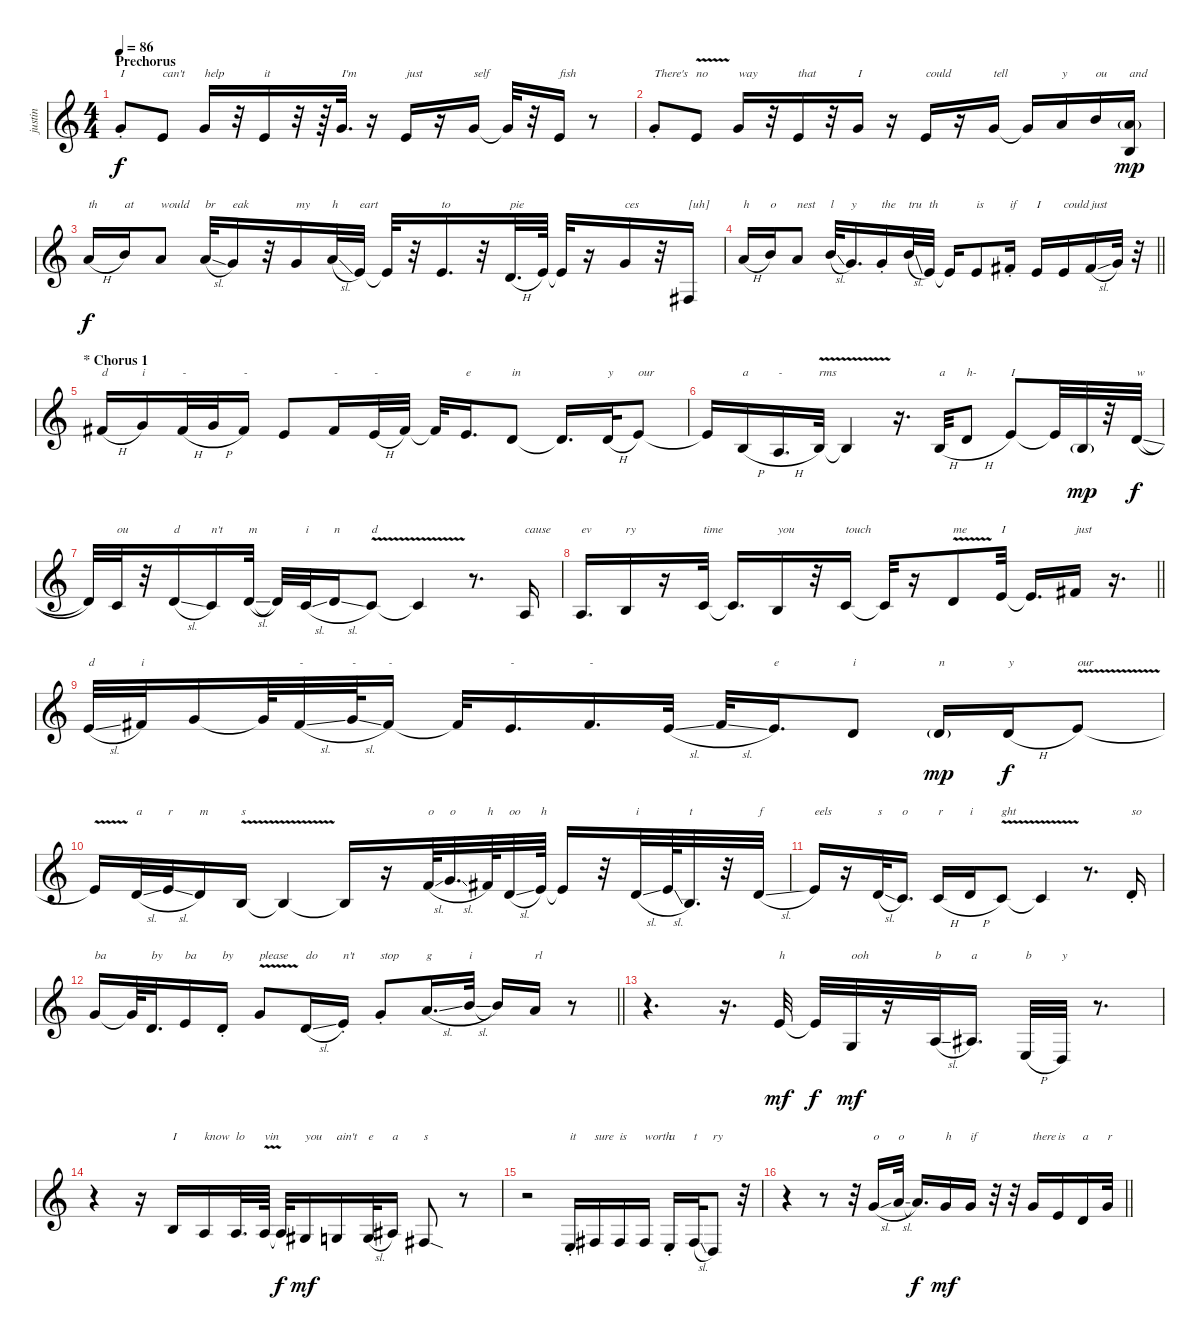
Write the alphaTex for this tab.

\track ("justin" "justin") {instrument lead2sawtooth}
\staff {score}
\tuning (E4 B3 G3 D3 A2 E2) {hide}
\ts (4 4)
\section ("" "Prechorus")
\tempo 86
\clef g2
\ks c
3.1{st}.8{txt "I" dy f} 0.1.8{txt "can't"} 3.1.16{txt "help"} r.32 0.1.16{txt "it"} r.32 r.64 3.1.32{d txt "I'm"} r.16 0.1.16{txt "just"} r.16 3.1.16{txt "self"} 3.1{t}.32 r.32 0.1.16{txt "fish"} r.8 |
3.1{st}.8{txt "There's"} 0.1{v}.8{txt "no"} 3.1.16{txt "way"} r.32 0.1.16{txt "that"} r.32 3.1.16{txt "I"} r.16 0.1.16{txt "could"} r.16 3.1.16{txt "tell"} 3.1{t}.16 5.1.16{txt "y"} 7.1.16{txt "ou"} (5.1{g} 4.3).16{txt "and" dy mp} |
5.1{h}.16{txt "th" dy f} 7.1.16{txt "at"} 5.1.8{txt "would"} 5.1{sl}.32{txt "br"} 3.1.16{txt "eak"} r.32 3.1.16{txt "my"} 5.1{sl}.32{txt "h"} 0.1.32{txt "eart"} 0.1{t}.32 r.32 5.2.16{d txt "to"} r.32 3.2{h}.32{d txt "pie"} 5.2.64 5.2{t}.32 r.16 3.1.16{txt "ces"} r.32 4.4.16{txt "[uh]"} |
\barLineRight lightlight
5.1{h}.16{txt "h"} 7.1.16{txt "o"} 5.1.8{txt "nest"} 7.1{sl}.32{txt "l"} 3.1.16{d txt "y"} 3.1{st}.16{txt "the"} 7.1{sl}.32{txt "tru"} 0.1.32{txt "th"} 0.1{t}.16 5.2.8{txt "is"} 7.2{st}.16{txt "if"} 5.2.16{txt "I"} 5.2.16{txt "could"} 7.2{sl}.16{txt "just"} 8.2.32 r.32 |
\section ("" "* Chorus 1")
7.2{h}.16{txt "d"} 8.2.16{txt "i"} 7.2{h}.32{txt "-"} 8.2{h}.32 7.2.16{txt "-"} 5.2.8 7.2.16{txt "-"} 5.2{h}.32{txt "-"} 7.2.32 7.2{t}.32 5.2.16{d txt "e"} 3.2.8{txt "in"} 3.2{t}.16{d} 3.2{h}.32{txt "y"} 5.2.8{txt "our"} |
5.2{t}.16 4.3{h}.16{txt "a"} 2.3{h}.16{d txt "-"} 4.3{v}.32{txt "rms"} 4.3{t}.4 r.16{d} 0.2{h}.32{txt "a"} 3.2{h}.8{txt "h-"} 5.2.8{txt "I"} 5.2{t}.32 4.3{g}.32{dy mp} r.32 3.2{sl}.32{txt "w" dy f} |
3.2{t}.32 1.2.32{txt "ou"} r.32 3.2{sl}.16{txt "d"} 1.2.16{txt "n't"} 3.2{sl}.32{txt "m"} 3.2{t}.32 1.2{sl}.32{txt "i"} 3.2{sl}.16{txt "n"} 1.2{v}.8{txt "d"} 1.2{t}.4 r.8{d} 2.3.16{txt "cause"} |
\barLineRight lightlight
2.3.16{d txt "ev"} 4.3.16{txt "ry"} r.16 5.3.32{txt "time"} 5.3{t}.16{d} 4.3.16{txt "you"} r.32 5.3.16{txt "touch"} 5.3{t}.32 r.16 3.2{v}.8{txt "me"} 5.2.32{txt "I"} 5.2{t}.16{d} 7.2.16{txt "just"} r.16{d} |
5.2{sl}.32{txt "d"} 7.2.32{txt "i"} 8.2.16 8.2{t}.64 7.2{sl}.32{txt "-"} 8.2{sl}.64{txt "-"} 7.2.16{txt "-"} 7.2{t}.32 5.2.16{d txt "-"} 7.2.16{d txt "-"} 5.2{sl}.32 7.2{sl}.32 5.2.16{d txt "e"} 3.2.8{txt "i"} 3.2{g}.16{txt "n" dy mp} 3.2{h}.16{txt "y" dy f} 5.2{v}.8{txt "our"} |
5.2{t}.16 3.2{sl}.32{txt "a"} 5.2{sl}.32{txt "r"} 3.2.16{txt "m"} 4.3{v}.16{txt "s"} 4.3{t}.4 4.3{t}.16 r.16 6.2{sl}.64{txt "o"} 8.2{sl}.32{d txt "o"} 7.2.64{txt "h"} 7.3{sl}.32{txt "oo"} 9.3.64{txt "h"} 9.3{t}.16 r.32 7.3{sl}.32{txt "i"} 9.3{sl}.64 4.3.32{d txt "t"} r.32 7.3{sl}.32{txt "f"} |
9.3.16{txt "eels"} r.16 7.3{sl}.32{txt "s"} 5.3.16{d txt "o"} 5.3{h}.16{txt "r"} 7.3{h}.16{txt "i"} 5.3{v}.8{txt "ght"} 5.3{t}.4 r.8{d} 7.3{st}.16{txt "so"} |
\barLineRight lightlight
8.2.16{txt "ba"} 8.2{t}.64 7.3.32{d txt "by"} 5.2.16{txt "ba"} 7.3{st}.16{txt "by"} 8.2{v}.8{txt "please"} 7.3{sl}.16{txt "do"} 9.3{st}.16{txt "n't"} 8.2{st}.8{txt "stop"} 5.1{sl}.16{d txt "g"} 7.1{sl}.32{txt "i"} 7.1{t}.16 5.1.16{txt "rl"} r.8 |
r.4{d} r.16{d} 5.2.32{txt "h" dy mf} 5.2{t}.32{dy f} 5.4.32{txt "ooh" dy mf} r.16 2.3{sl}.32{txt "b"} 3.3.16{d txt "a"} 7.5{h}.32{txt "b"} 5.5.32{txt "y"} r.8{d} |
r.4 r.16 4.3.16{txt "I"} 2.3.16{txt "know"} 2.3.32{d txt "lo"} 2.3{v}.64{txt "vin"} 2.3{t}.32{dy f} 1.3.16{txt "you" dy mf} 0.3.16{txt "ain't"} 0.3{sl}.32{txt "e"} 3.3.16{txt "a"} 4.4{sod}.8{txt "s"} r.8 |
r.2 2.4{st}.16{txt "it"} 4.4.16{txt "sure"} 4.4.16{txt "is"} 4.4.16{txt "worth"} 2.4{st}.16{txt "a"} 4.4{sl}.32{txt "t"} 0.4.8{txt "ry"} r.32 |
\barLineRight lightlight
r.4 r.8 r.32 3.1{sl}.16{txt "o"} 5.1{sl}.32{txt "o"} 5.1{t}.16{d dy f} 3.1.16{txt "h" dy mf} 3.1.16{txt "if"} r.32 r.32 3.1.16{txt "there"} 5.2.16{txt "is"} 3.2.16{txt "a"} 3.1.32{txt "r"}
